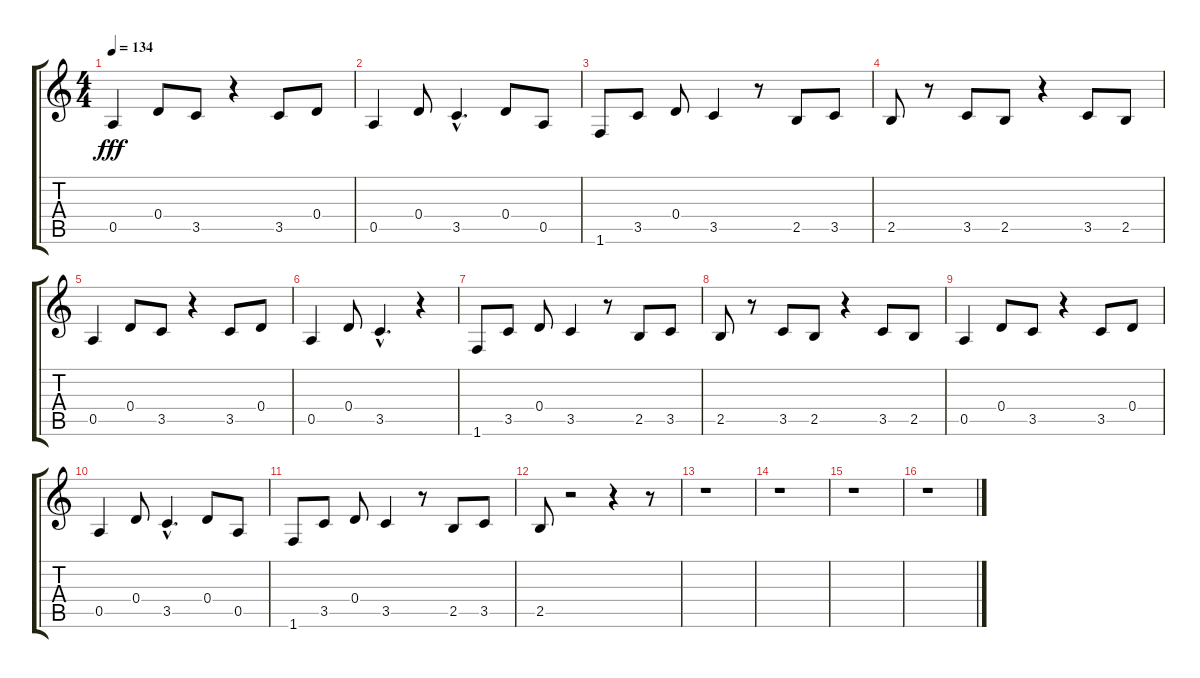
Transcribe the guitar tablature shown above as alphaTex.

\track "" {instrument acousticguitarsteel}
\staff {score tabs}
\tuning (E4 B3 G3 D3 A2 E2) {hide}
\ts (4 4)
\tempo 134
\clef g2
\ks c
0.5.4{dy fff} 0.4.8 3.5.8 r.4 3.5.8 0.4.8 |
0.5.4 0.4.8 3.5{hac}.4{d} 0.4.8 0.5.8 |
1.6.8 3.5.8 0.4.8 3.5.4 r.8 2.5.8 3.5.8 |
2.5.8 r.8 3.5.8 2.5.8 r.4 3.5.8 2.5.8 |
0.5.4 0.4.8 3.5.8 r.4 3.5.8 0.4.8 |
0.5.4 0.4.8 3.5{hac}.4{d} r.4 |
1.6.8 3.5.8 0.4.8 3.5.4 r.8 2.5.8 3.5.8 |
2.5.8 r.8 3.5.8 2.5.8 r.4 3.5.8 2.5.8 |
0.5.4 0.4.8 3.5.8 r.4 3.5.8 0.4.8 |
0.5.4 0.4.8 3.5{hac}.4{d} 0.4.8 0.5.8 |
1.6.8 3.5.8 0.4.8 3.5.4 r.8 2.5.8 3.5.8 |
2.5.8 r.2 r.4 r.8 |
r.1 |
r.1 |
r.1 |
r.1
